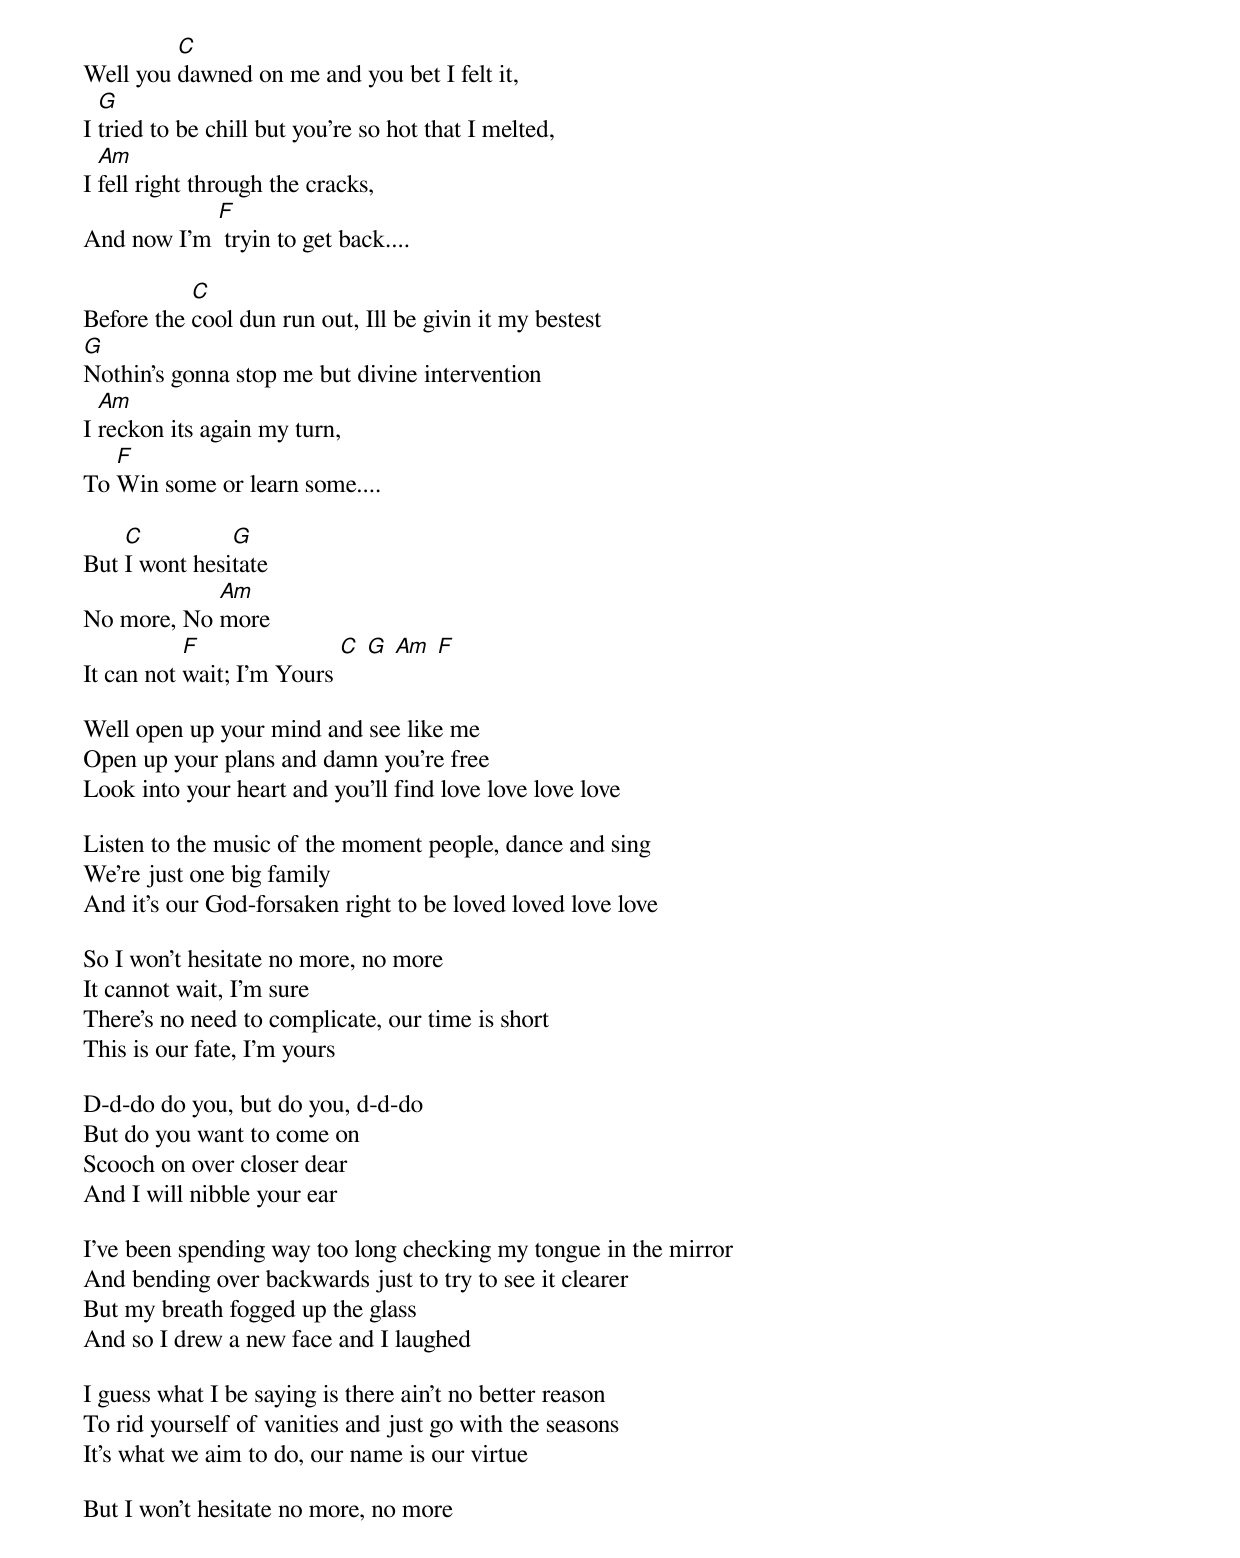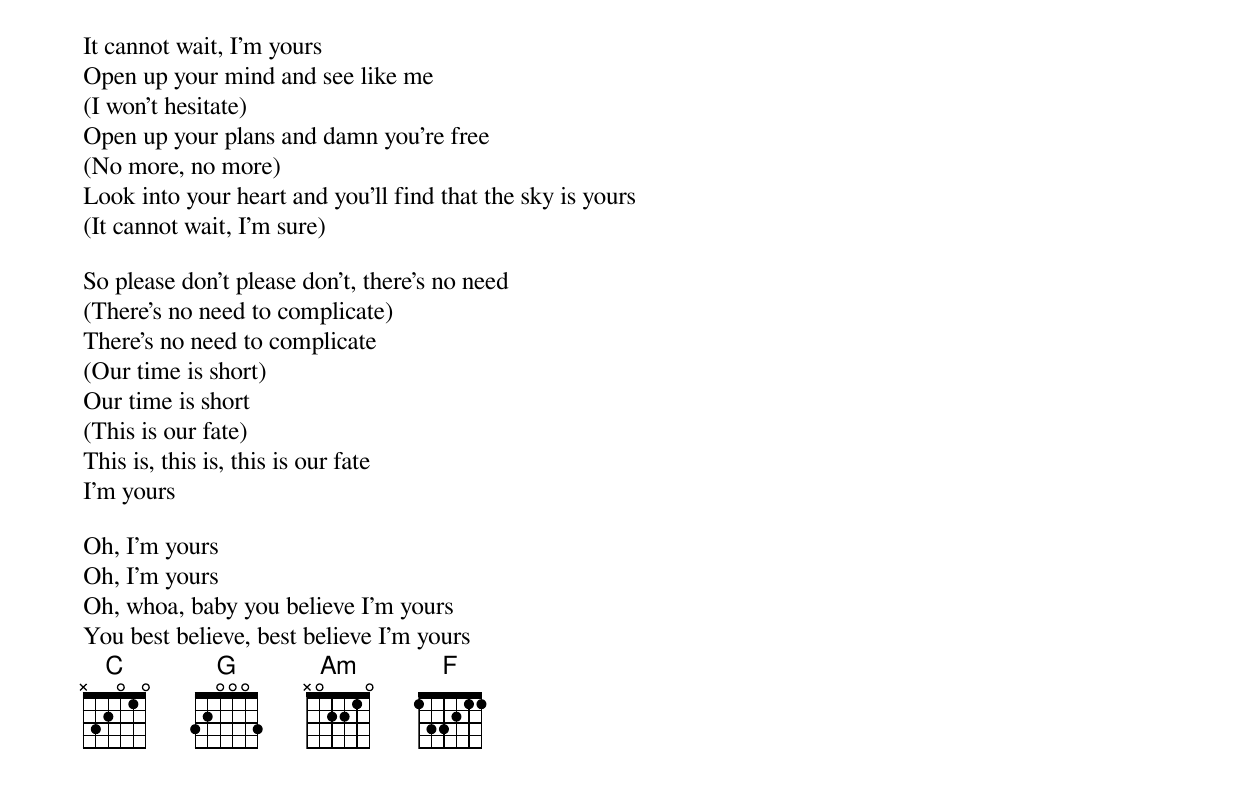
Well you [C]dawned on me and you bet I felt it,
I [G]tried to be chill but you're so hot that I melted,
I [Am]fell right through the cracks,
And now I'm [F] tryin to get back....

Before the [C]cool dun run out, Ill be givin it my bestest
[G]Nothin's gonna stop me but divine intervention
I [Am]reckon its again my turn,
To [F]Win some or learn some....

But [C]I wont hesi[G]tate
No more, No [Am]more
It can not [F]wait; I'm Yours [C] [G] [Am] [F]

Well open up your mind and see like me
Open up your plans and damn you're free
Look into your heart and you'll find love love love love

Listen to the music of the moment people, dance and sing
We're just one big family
And it's our God-forsaken right to be loved loved love love

So I won't hesitate no more, no more
It cannot wait, I'm sure
There's no need to complicate, our time is short
This is our fate, I'm yours

D-d-do do you, but do you, d-d-do
But do you want to come on
Scooch on over closer dear
And I will nibble your ear

I've been spending way too long checking my tongue in the mirror
And bending over backwards just to try to see it clearer
But my breath fogged up the glass
And so I drew a new face and I laughed

I guess what I be saying is there ain't no better reason
To rid yourself of vanities and just go with the seasons
It's what we aim to do, our name is our virtue

But I won't hesitate no more, no more
It cannot wait, I'm yours
Open up your mind and see like me
(I won't hesitate)
Open up your plans and damn you're free
(No more, no more)
Look into your heart and you'll find that the sky is yours
(It cannot wait, I'm sure)

So please don't please don't, there's no need
(There's no need to complicate)
There's no need to complicate
(Our time is short)
Our time is short
(This is our fate)
This is, this is, this is our fate
I'm yours

Oh, I'm yours
Oh, I'm yours
Oh, whoa, baby you believe I'm yours
You best believe, best believe I'm yours
